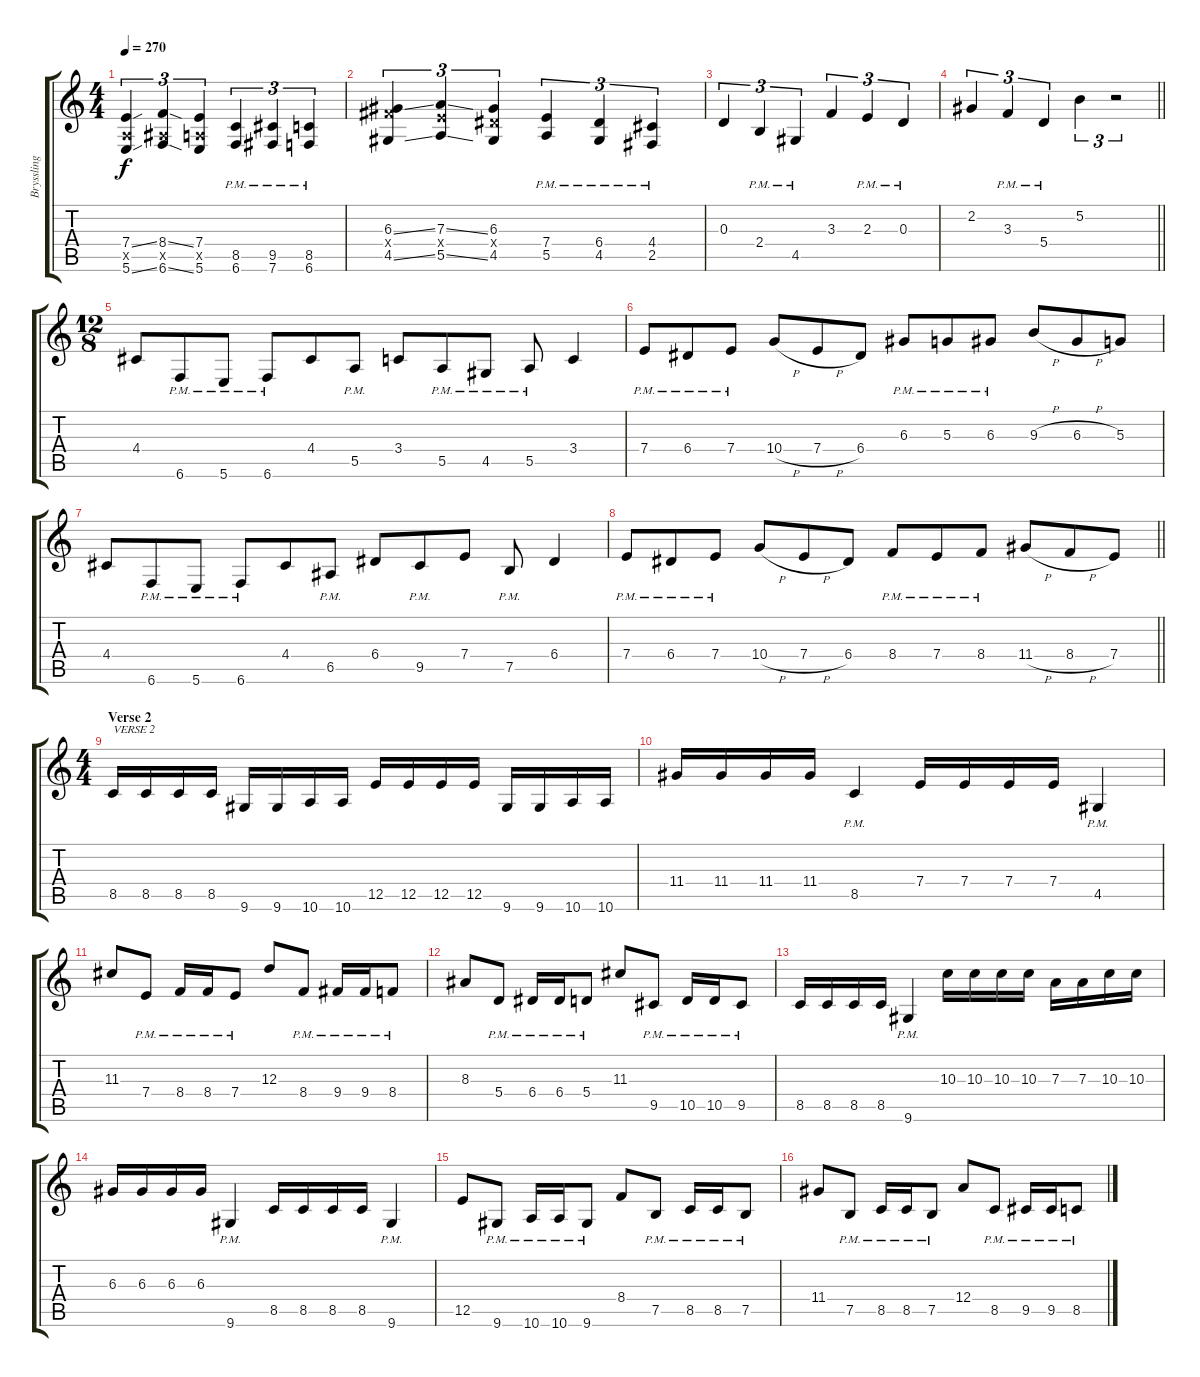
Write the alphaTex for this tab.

\track ("Bryssling" "Bryssling") {instrument distortionguitar}
\staff {score tabs}
\tuning (B3 Gb3 D3 A2 E2 B1) {hide}
\ts (4 4)
\tempo 270
\clef g2
\ks c
(7.4{ss} 5.5{x} 5.6{ss}).4{tu (3 2) dy f} (8.4{ss} 6.5{x} 6.6{ss}).4{tu (3 2)} (7.4 5.5{x} 5.6).4{tu (3 2)} (8.5{pm} 6.6{pm}).4{tu (3 2)} (9.5{pm} 7.6{pm}).4{tu (3 2)} (8.5{pm} 6.6{pm}).4{tu (3 2)} |
(6.3{ss} 9.4{x} 4.5{ss}).4{tu (3 2)} (7.3{ss} 7.4{x} 5.5{ss}).4{tu (3 2)} (6.3 6.4{x} 4.5).4{tu (3 2)} (7.4{pm} 5.5{pm}).4{tu (3 2)} (6.4{pm} 4.5{pm}).4{tu (3 2)} (4.4{pm} 2.5{pm}).4{tu (3 2)} |
0.3.4{tu (3 2)} 2.4{pm}.4{tu (3 2)} 4.5{pm}.4{tu (3 2)} 3.3.4{tu (3 2)} 2.3{pm}.4{tu (3 2)} 0.3{pm}.4{tu (3 2)} |
\barLineRight lightlight
2.2.4{tu (3 2)} 3.3{pm}.4{tu (3 2)} 5.4{pm}.4{tu (3 2)} 5.2.4{tu (3 2)} r.2{tu (3 2)} |
\ts (12 8)
4.4.8 6.6{pm}.8 5.6{pm}.8 6.6{pm}.8 4.4.8 5.5{pm}.8 3.4.8 5.5{pm}.8 4.5{pm}.8 5.5{pm}.8 3.4.4 |
7.4{pm}.8 6.4{pm}.8 7.4{pm}.8 10.4{h}.8 7.4{h}.8 6.4.8 6.3{pm}.8 5.3{pm}.8 6.3{pm}.8 9.3{h}.8 6.3{h}.8 5.3.8 |
4.4.8 6.6{pm}.8 5.6{pm}.8 6.6{pm}.8 4.4.8 6.5{pm}.8 6.4.8 9.5{pm}.8 7.4.8 7.5{pm}.8 6.4.4 |
\barLineRight lightlight
7.4{pm}.8 6.4{pm}.8 7.4{pm}.8 10.4{h}.8 7.4{h}.8 6.4.8 8.4{pm}.8 7.4{pm}.8 8.4{pm}.8 11.4{h}.8 8.4{h}.8 7.4.8 |
\ts (4 4)
\section ("" "Verse 2")
8.5.16{txt "VERSE 2"} 8.5.16 8.5.16 8.5.16 9.6.16 9.6.16 10.6.16 10.6.16 12.5.16 12.5.16 12.5.16 12.5.16 9.6.16 9.6.16 10.6.16 10.6.16 |
11.4.16 11.4.16 11.4.16 11.4.16 8.5{pm}.4 7.4.16 7.4.16 7.4.16 7.4.16 4.5{pm}.4 |
11.3.8 7.4{pm}.8 8.4{pm}.16 8.4{pm}.16 7.4{pm}.8 12.3.8 8.4{pm}.8 9.4{pm}.16 9.4{pm}.16 8.4{pm}.8 |
8.3.8 5.4{pm}.8 6.4{pm}.16 6.4{pm}.16 5.4{pm}.8 11.3.8 9.5{pm}.8 10.5{pm}.16 10.5{pm}.16 9.5{pm}.8 |
8.5.16 8.5.16 8.5.16 8.5.16 9.6{pm}.4 10.3.16 10.3.16 10.3.16 10.3.16 7.3.16 7.3.16 10.3.16 10.3.16 |
6.3.16 6.3.16 6.3.16 6.3.16 9.6{pm}.4 8.5.16 8.5.16 8.5.16 8.5.16 9.6{pm}.4 |
12.5.8 9.6{pm}.8 10.6{pm}.16 10.6{pm}.16 9.6{pm}.8 8.4.8 7.5{pm}.8 8.5{pm}.16 8.5{pm}.16 7.5{pm}.8 |
11.4.8 7.5{pm}.8 8.5{pm}.16 8.5{pm}.16 7.5{pm}.8 12.4.8 8.5{pm}.8 9.5{pm}.16 9.5{pm}.16 8.5{pm}.8
